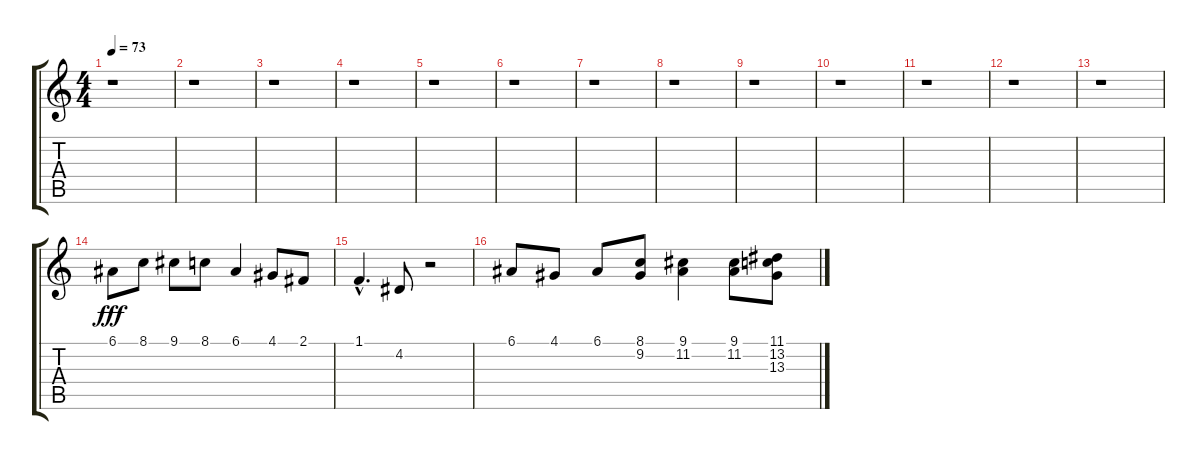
\track "" {instrument accordion}
\staff {score tabs}
\tuning (E4 B3 G3 D3 A2 E2) {hide}
\ts (4 4)
\tempo 73
\clef g2
\ks c
r.1{dy fff} |
r.1 |
r.1 |
r.1 |
r.1 |
r.1 |
r.1 |
r.1 |
r.1 |
r.1 |
r.1 |
r.1 |
r.1 |
6.1.8 8.1.8 9.1.8 8.1.8 6.1.4 4.1.8 2.1.8 |
1.1{hac}.4{d} 4.2.8 r.2 |
6.1.8 4.1.8 6.1.8 (8.1 9.2).8 (9.1 11.2).4 (9.1 11.2).8 (11.1 13.2 13.3).8
